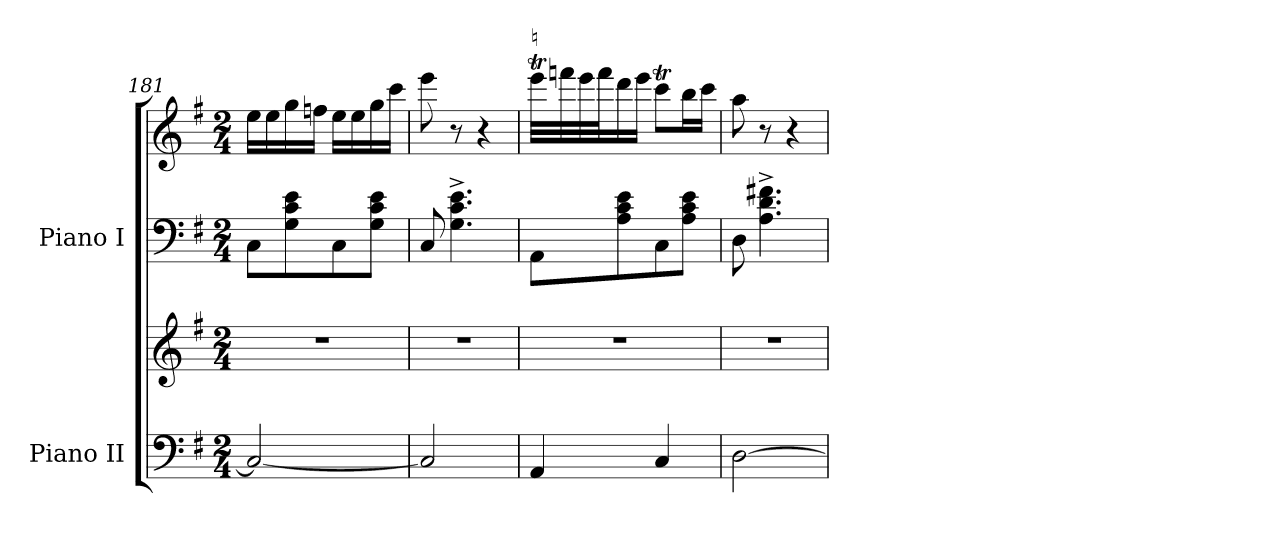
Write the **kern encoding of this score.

**kern	**kern	**kern	**kern
*part2	*part2	*part1	*part1
*staff4	*staff3	*staff2	*staff1
*I"Piano II	*	*I"Piano I	*
*I'Pno. II	*	*I'Pno. I	*
*clefF4	*clefG2	*clefF4	*clefG2
*k[f#]	*k[f#]	*k[f#]	*k[f#]
*M2/4	*M2/4	*M2/4	*M2/4
=181	=181	=181	=181
2C!/_	2r	8C\L	16ee\LL
.	.	.	16ee\
.	.	8G\ 8c\ 8e\	16gg\
.	.	.	16ffn\JJ
.	.	8C\	16ee\LL
.	.	.	16ee\
.	.	8G\ 8c\ 8e\J	16gg\
.	.	.	16ccc\JJ
=182	=182	=182	=182
2C!/]	2r	8C/	8eee\
.	.	4.G\^ 4.c\^ 4.e\^	8r
.	.	.	4r
=183	=183	=183	=183
!	!	!	!LO:TX:a:t=♮
4AA!/	2r	8AA\L	32eeeT!\LLL
.	.	.	32fffn!\
.	.	.	32eee!\
.	.	.	32fff!\J
.	.	8A\ 8c\ 8e\	16ddd\
.	.	.	16eee\JJ
4C!/	.	8C\	8cccT\L
.	.	8A\ 8c\ 8e\J	16bb\L
.	.	.	16ccc\JJ
=184	=184	=184	=184
[2D!\	2r	8D\	8aa\
.	.	4.A\^ 4.d\^ 4.f#X\^	8r
.	.	.	4r
=	=	=	=
*-	*-	*-	*-
